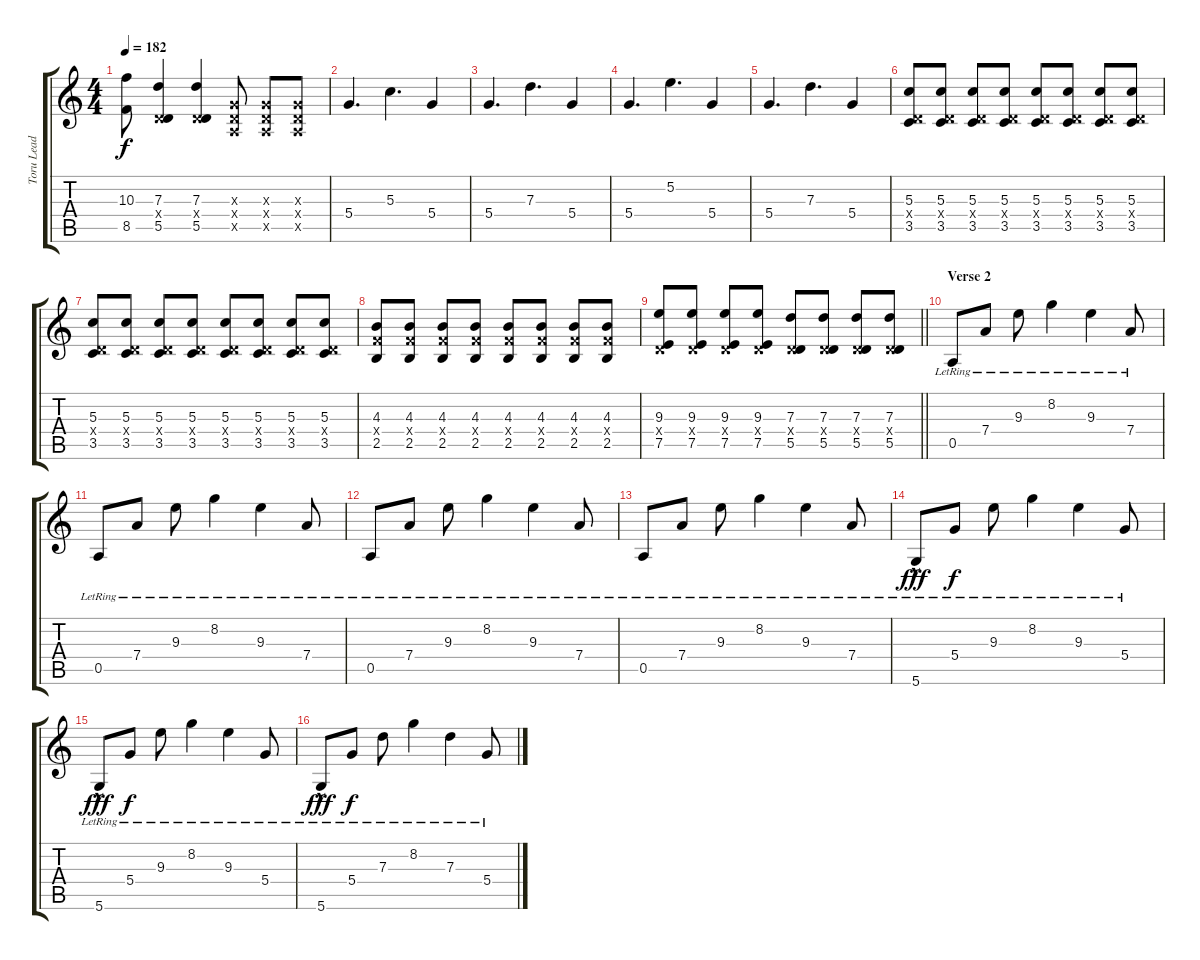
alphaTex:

\track ("Toru Lead" "Toru Lead") {instrument overdrivenguitar}
\staff {score tabs}
\tuning (E4 B3 G3 D3 A2 D2) {hide}
\ts (4 4)
\tempo 182
\clef g2
\ks c
(10.3{t} 8.5{t}).8{dy f} (7.3 0.4{x} 5.5).4 (7.3 0.4{x} 5.5).4 (0.3{x} 0.4{x} 0.5{x}).8 (0.3{x} 0.4{x} 0.5{x}).8 (0.3{x} 0.4{x} 0.5{x}).8 |
5.4.4{d} 5.3.4{d} 5.4.4 |
5.4.4{d} 7.3.4{d} 5.4.4 |
5.4.4{d} 5.2.4{d} 5.4.4 |
5.4.4{d} 7.3.4{d} 5.4.4 |
(5.3 0.4{x} 3.5).8 (5.3 0.4{x} 3.5).8 (5.3 0.4{x} 3.5).8 (5.3 0.4{x} 3.5).8 (5.3 0.4{x} 3.5).8 (5.3 0.4{x} 3.5).8 (5.3 0.4{x} 3.5).8 (5.3 0.4{x} 3.5).8 |
(5.3 0.4{x} 3.5).8 (5.3 0.4{x} 3.5).8 (5.3 0.4{x} 3.5).8 (5.3 0.4{x} 3.5).8 (5.3 0.4{x} 3.5).8 (5.3 0.4{x} 3.5).8 (5.3 0.4{x} 3.5).8 (5.3 0.4{x} 3.5).8 |
(4.3 3.4{x} 2.5).8 (4.3 3.4{x} 2.5).8 (4.3 3.4{x} 2.5).8 (4.3 3.4{x} 2.5).8 (4.3 3.4{x} 2.5).8 (4.3 3.4{x} 2.5).8 (4.3 3.4{x} 2.5).8 (4.3 3.4{x} 2.5).8 |
\barLineRight lightlight
(9.3 0.4{x} 7.5).8 (9.3 0.4{x} 7.5).8 (9.3 0.4{x} 7.5).8 (9.3 0.4{x} 7.5).8 (7.3 0.4{x} 5.5).8 (7.3 0.4{x} 5.5).8 (7.3 0.4{x} 5.5).8 (7.3 0.4{x} 5.5).8 |
\section ("" "Verse 2")
0.5{lr}.8{instrument electricguitarclean} 7.4{lr}.8 9.3{lr}.8 8.2{lr}.4 9.3{lr}.4 7.4{lr}.8 |
0.5{lr}.8 7.4{lr}.8 9.3{lr}.8 8.2{lr}.4 9.3{lr}.4 7.4{lr}.8 |
0.5{lr}.8 7.4{lr}.8 9.3{lr}.8 8.2{lr}.4 9.3{lr}.4 7.4{lr}.8 |
0.5{lr}.8 7.4{lr}.8 9.3{lr}.8 8.2{lr}.4 9.3{lr}.4 7.4{lr}.8 |
5.6{hac lr}.8{dy fff} 5.4{lr}.8{dy f} 9.3{lr}.8 8.2{lr}.4 9.3{lr}.4 5.4{lr}.8 |
5.6{hac lr}.8{dy fff} 5.4{lr}.8{dy f} 9.3{lr}.8 8.2{lr}.4 9.3{lr}.4 5.4{lr}.8 |
5.6{hac lr}.8{dy fff} 5.4{lr}.8{dy f} 7.3{lr}.8 8.2{lr}.4 7.3{lr}.4 5.4{lr}.8
